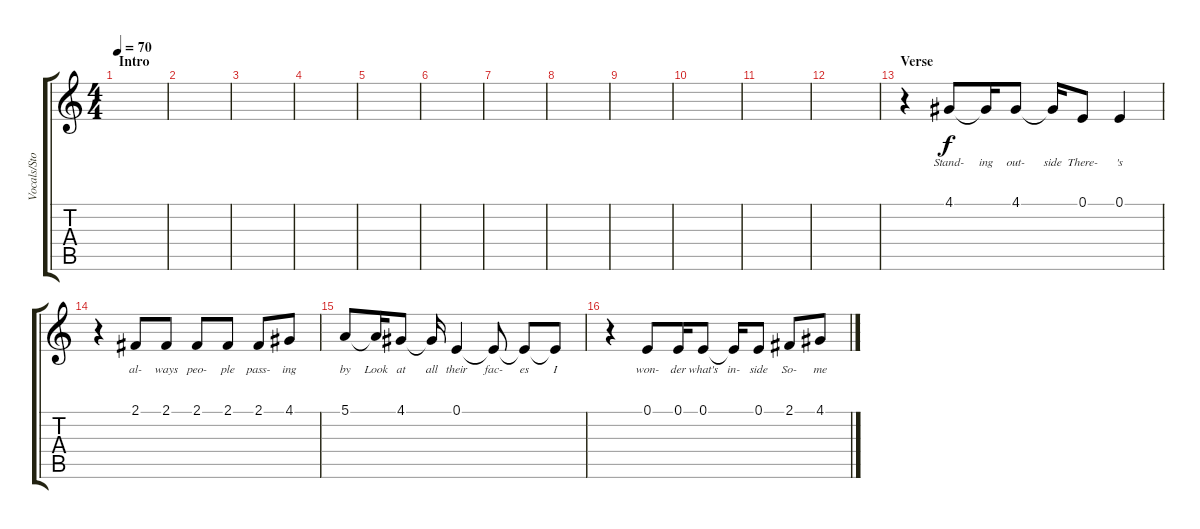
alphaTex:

\track ("Vocals/Stouts989" "Vocals/Sto") {instrument lead8bassandlead}
\staff {score tabs}
\tuning (E4 B3 G3 D3 A2 E2) {hide}
\ts (4 4)
\section ("" "Intro")
\tempo 70
\clef g2
\ks c
|
|
|
|
|
|
|
|
|
|
|
|
\section ("" "Verse")
r.4 4.1.8{lyrics (0 "Stand-") lyrics (1 "") lyrics (2 "") lyrics (3 "") lyrics (4 "")} 4.1{t}.16{lyrics (0 "ing") lyrics (1 "") lyrics (2 "") lyrics (3 "") lyrics (4 "")} 4.1.8{lyrics (0 "out-") lyrics (1 "") lyrics (2 "") lyrics (3 "") lyrics (4 "")} 4.1{t}.16{lyrics (0 "side") lyrics (1 "") lyrics (2 "") lyrics (3 "") lyrics (4 "")} 0.1.8{lyrics (0 "There-") lyrics (1 "") lyrics (2 "") lyrics (3 "") lyrics (4 "")} 0.1.4{lyrics (0 "'s") lyrics (1 "") lyrics (2 "") lyrics (3 "") lyrics (4 "")} |
r.4 2.1.8{lyrics (0 "al-") lyrics (1 "") lyrics (2 "") lyrics (3 "") lyrics (4 "")} 2.1.8{lyrics (0 "ways") lyrics (1 "") lyrics (2 "") lyrics (3 "") lyrics (4 "")} 2.1.8{lyrics (0 "peo-") lyrics (1 "") lyrics (2 "") lyrics (3 "") lyrics (4 "")} 2.1.8{lyrics (0 "ple") lyrics (1 "") lyrics (2 "") lyrics (3 "") lyrics (4 "")} 2.1.8{lyrics (0 "pass-") lyrics (1 "") lyrics (2 "") lyrics (3 "") lyrics (4 "")} 4.1.8{lyrics (0 "ing") lyrics (1 "") lyrics (2 "") lyrics (3 "") lyrics (4 "")} |
5.1.8{lyrics (0 "by") lyrics (1 "") lyrics (2 "") lyrics (3 "") lyrics (4 "")} 5.1{t}.16{lyrics (0 "Look") lyrics (1 "") lyrics (2 "") lyrics (3 "") lyrics (4 "")} 4.1.8{lyrics (0 "at") lyrics (1 "") lyrics (2 "") lyrics (3 "") lyrics (4 "")} 4.1{t}.16{lyrics (0 "all") lyrics (1 "") lyrics (2 "") lyrics (3 "") lyrics (4 "")} 0.1.4{lyrics (0 "their") lyrics (1 "") lyrics (2 "") lyrics (3 "") lyrics (4 "")} 0.1{t}.8{lyrics (0 "fac-") lyrics (1 "") lyrics (2 "") lyrics (3 "") lyrics (4 "")} 0.1{t}.8{lyrics (0 "es") lyrics (1 "") lyrics (2 "") lyrics (3 "") lyrics (4 "")} 0.1{t}.8{lyrics (0 "I") lyrics (1 "") lyrics (2 "") lyrics (3 "") lyrics (4 "")} |
r.4 0.1.8{lyrics (0 "won-") lyrics (1 "") lyrics (2 "") lyrics (3 "") lyrics (4 "")} 0.1.16{lyrics (0 "der") lyrics (1 "") lyrics (2 "") lyrics (3 "") lyrics (4 "")} 0.1.8{lyrics (0 "what's") lyrics (1 "") lyrics (2 "") lyrics (3 "") lyrics (4 "")} 0.1{t}.16{lyrics (0 "in-") lyrics (1 "") lyrics (2 "") lyrics (3 "") lyrics (4 "")} 0.1.8{lyrics (0 "side") lyrics (1 "") lyrics (2 "") lyrics (3 "") lyrics (4 "")} 2.1.8{lyrics (0 "So-") lyrics (1 "") lyrics (2 "") lyrics (3 "") lyrics (4 "")} 4.1.8{lyrics (0 "me") lyrics (1 "") lyrics (2 "") lyrics (3 "") lyrics (4 "")}
